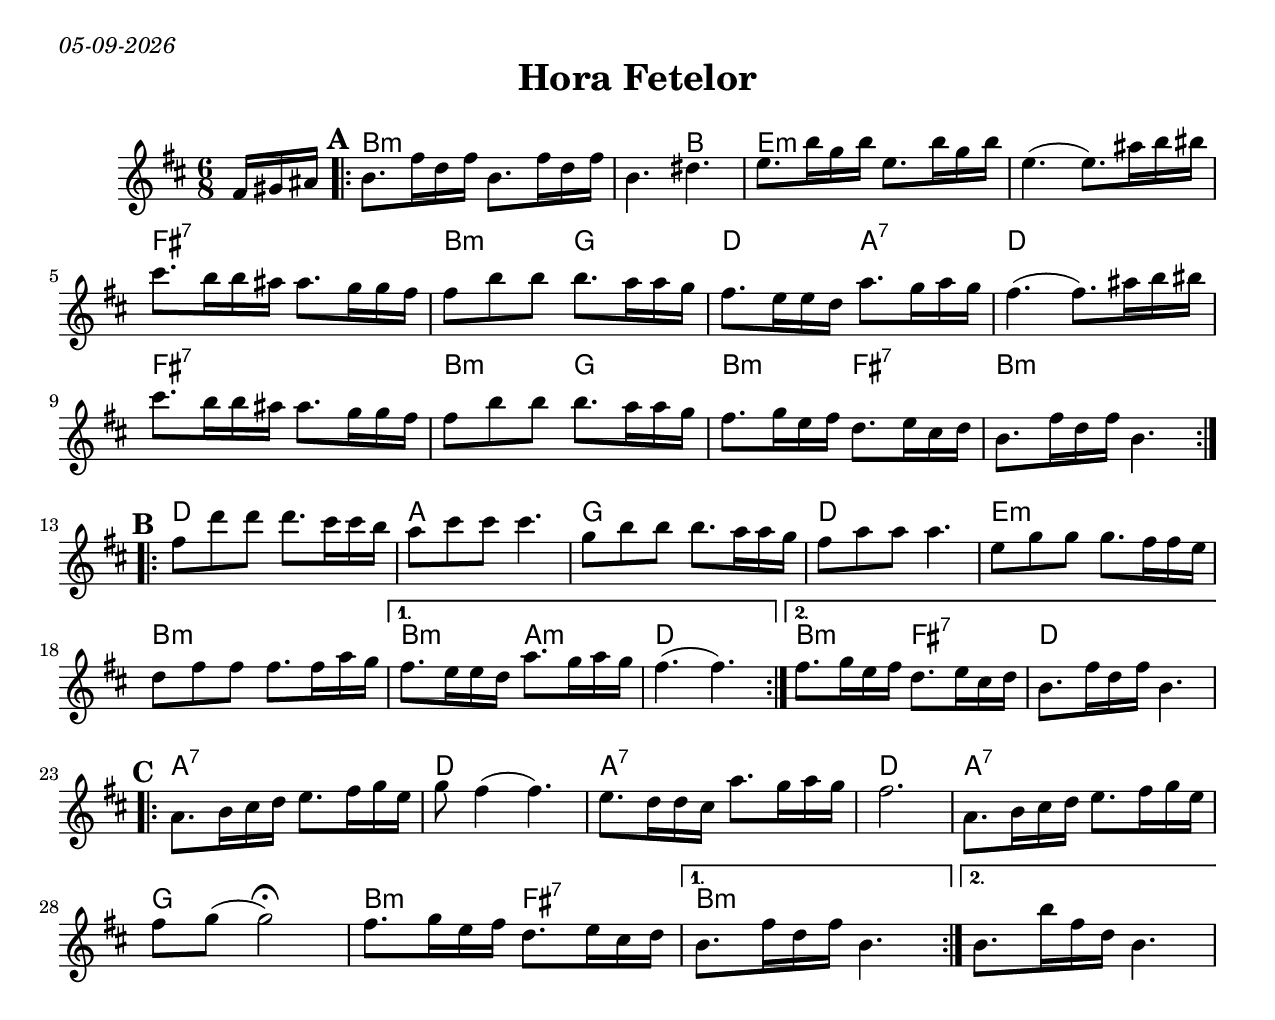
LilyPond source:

\version "2.18.0"
\include "english.ly"
\paper{
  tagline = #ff
  print-all-headers = ##t
  #(set-paper-size "letter")
}
date = #(strftime "%d-%m-%Y" (localtime (current-time)))

\markup{ \italic{ \date }  }

%\markup{ Got something to say? }

global = {
  \clef treble
  \key b \minor
  \time 6/8
  \set Score.markFormatter = #format-mark-box-alphabet
}

%#################################### Melody ########################
%melody =  \transpose c d \relative c' {  %transpose for clarinet
melody = \relative c' {
  \global
  \partial 16*3 fs16 gs as   %lead in notes

  \repeat volta 2{
   \mark \default
   b8. fs'16 d fs b,8. fs'16 d fs
   b,4. ds
   e8. b'16 g b e,8. b'16 g b|
   e,4. (e8.)as16b bs

   cs8. b16 b as as8. g16 g fs
   fs8 b b b8. a16 a g
   fs8. e16 e d a'8. g16 a g
   fs4.(fs8.) as16 b bs
   cs8. b16 b as as8. g16 g fs

    fs8 b b b8. a16 a g
    fs8. g16 e fs d8. e16 cs d
    b8. fs'16 d fs b,4.

  }


  \repeat volta 2{
   \mark \default
   fs'8 d' d d8. cs16 cs b
   a8 cs cs cs4.
   g8 b b b8. a16 a g
   fs8 a a a4.

   e8 g g g8. fs16 fs e
   d8 fs fs fs8. fs16 a g

  }
   \alternative {
     {fs8. e16 e d a'8. g16 a g
     fs4.(fs4.)}
     {fs8. g16 e fs d8. e16 cs d
     b8. fs'16 d fs b,4. }
   }
   \break
     \repeat volta 2{
   \mark \default
   a8. b16 cs d e8. fs16 g e
   g8 fs4(fs4.)
   e8. d16 d cs a'8. g16 a g|
   fs2.

   a,8. b16 cs d e8. fs16 g e|
   fs8 g(g2\fermata)  |
   fs8. g16 e fs d8. e16 cs d

     }
  \alternative{
  {b8. fs'16 d fs b,4.}
  {b8. b'16 fs d b4.}
  }

}
%################################# Lyrics #####################
%\addlyrics{ \set stanza = #"1. " }
%################################# Chords #######################
harmonies = \chordmode {
  s16*3
  b8*9:m b8*3
  e4*6:m
  fs4*3:7
  b8*3:m g8*3
  d8*3 a8*3:7
  d8*6
  fs8*6:7
  b8*3:m g8*3
  b8*3:m fs8*3:7
  b8*6:m
  %b
  d8*6
  a8*6
  g8*6:
  d8*6   %d7
  e8*6:m
  b8*6:m
  b8*3:m a8*3:m
  d8*6
  b8*3:m fs8*3:7
  d8*6
  %c
  a8*6:7
  d8*6
  a8*6:7
  d8*6
  a8*6:7
  g8*6
  b8*3:m
  fs8*3:7
  b8*12:m

}


\score {
  <<
    \new ChordNames {
      \set chordChanges = ##f
      \harmonies
    }
    \new Staff   \melody
  >>
  \header{
    title= "Hora Fetelor"
    %composer="Sergei Lunkevitch"
    %composer= ""
    instrument =""
    arranger= ""
  }
  \layout{indent = 1.0\cm}
  \midi {
    \tempo 4 = 120

    % \midi { }
  }
}
%{
% more verses:
\markup{}
\markup {
  \fill-line {
    \hspace #0.1 % distance from left margin
    \column {
      \line { "1."
	\column {
	  ""
	}
      }
      \hspace #0.2 % vertical distance between verses
      \line { "2."
	\column {
	 ""
	}
      }
    }
    \hspace #0.1  % horiz. distance between columns
    \column {
      \line { "3."
	\column {
	  ""
	}
      }
      \hspace #0.2 % distance between verses
      \line { "4."
	\column {
	 ""
	}
      }
    }
    \hspace #0.1 % distance to right margin
  }
}

%}
